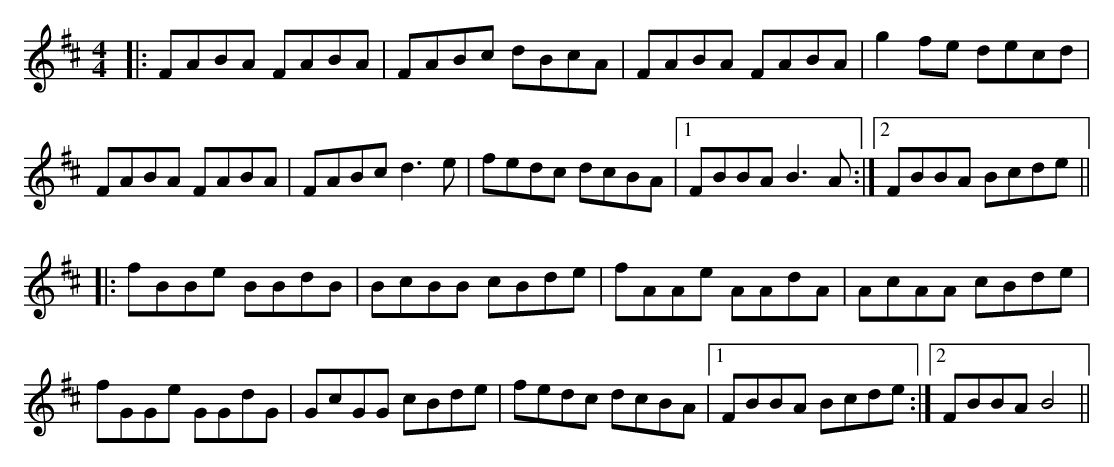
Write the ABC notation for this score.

X:1
M:4/4
K:Bmin
|:FABA FABA|FABc dBcA|FABA FABA|g2 fe decd|
FABA FABA|FABc d3 e|fedc dcBA|1 FBBA B3 A:|2 FBBA Bcde||
|:fBBe BBdB|BcBB cBde|fAAe AAdA|AcAA cBde|
fGGe GGdG|GcGG cBde|fedc dcBA|1 FBBA Bcde:|2 FBBA B4||
